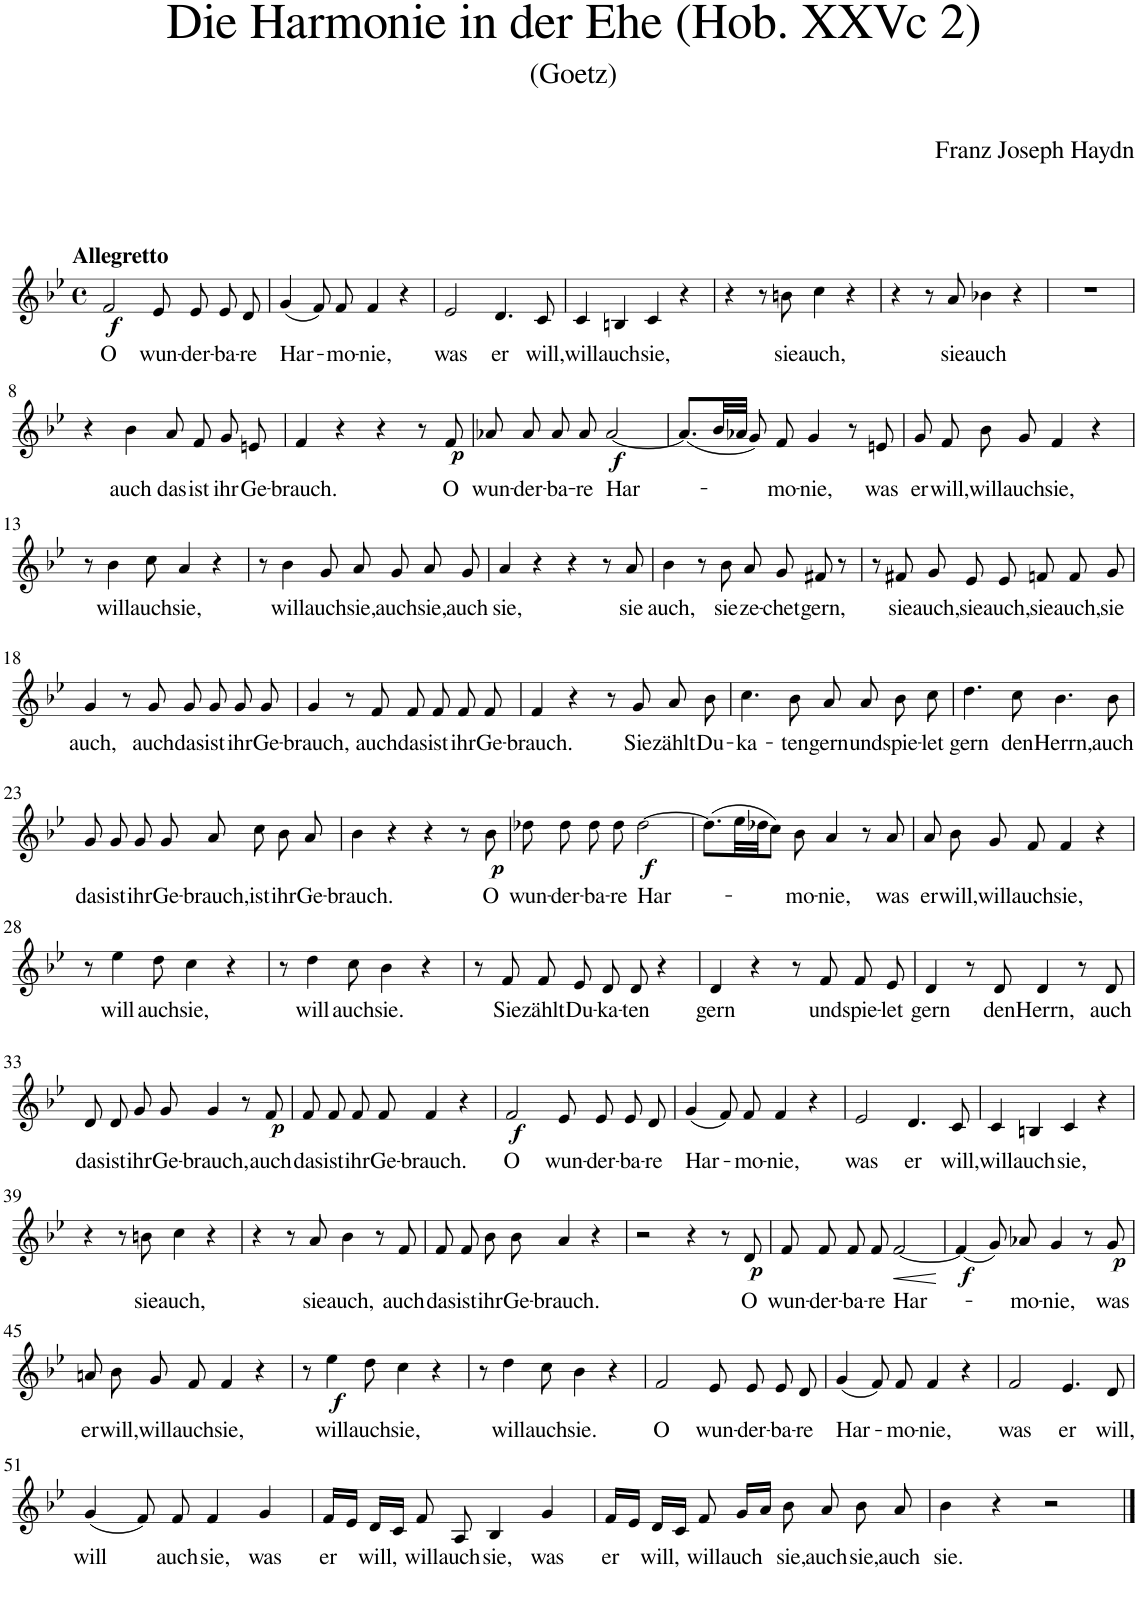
**kern	**text	**dynam
*part1	*part1	*part1
*staff1	*staff1	*staff1
*I"Alto	*	*
*clefG2	*	*
*k[b-e-]	*	*
*M4/4	*	*
*met(c)	*	*
=1	=1	=1
!LO:TX:a:B:t=Allegretto	!	!
!	!LO:LY:b	!LO:DY:b
2f/	O	f
!	!LO:LY:b	!
8e-/	wun-	.
!	!LO:LY:b	!
8e-/	-der-	.
!	!LO:LY:b	!
8e-/	-ba-	.
!	!LO:LY:b	!
8d/	-re	.
=2	=2	=2
!	!LO:LY:b	!
(4g/	Har-	.
8f/)	.	.
!	!LO:LY:b	!
8f/	-mo-	.
!	!LO:LY:b	!
4f/	-nie,	.
4r	.	.
=3	=3	=3
!	!LO:LY:b	!
2e-/	was	.
!	!LO:LY:b	!
4.d/	er	.
!	!LO:LY:b	!
8c/	will,	.
=4	=4	=4
!	!LO:LY:b	!
4c/	will	.
!	!LO:LY:b	!
4Bn/	auch	.
!	!LO:LY:b	!
4c/	sie,	.
4r	.	.
=5	=5	=5
4r	.	.
8r	.	.
!	!LO:LY:b	!
8bn\	sie	.
!	!LO:LY:b	!
4cc\	auch,	.
4r	.	.
=6	=6	=6
4r	.	.
8r	.	.
!	!LO:LY:b	!
8a/	sie	.
!	!LO:LY:b	!
4b-X\	auch	.
4r	.	.
=7	=7	=7
1r	.	.
!!LO:LB:g=z
=8	=8	=8
4r	.	.
!	!LO:LY:b	!
4b-\	auch	.
!	!LO:LY:b	!
8a/	das	.
!	!LO:LY:b	!
8f/	ist	.
!	!LO:LY:b	!
8g/	ihr	.
!	!LO:LY:b	!
8en/	Ge-	.
=9	=9	=9
!	!LO:LY:b	!
4f/	-brauch.	.
4r	.	.
4r	.	.
8r	.	.
!	!LO:LY:b	!LO:DY:b
8f/	O	p
=10	=10	=10
!	!LO:LY:b	!
8a-X/	wun-	.
!	!LO:LY:b	!
8a-/	-der-	.
!	!LO:LY:b	!
8a-/	-ba-	.
!	!LO:LY:b	!
8a-/	-re	.
!	!LO:LY:b	!LO:DY:b
[2a-/	Har-	f
=11	=11	=11
(8.a-/L]	.	.
32b-/LL	.	.
32a-X/JJJ	.	.
8g/)	.	.
!	!LO:LY:b	!
8f/	-mo-	.
!	!LO:LY:b	!
4g/	-nie,	.
8r	.	.
!	!LO:LY:b	!
8en/	was	.
=12	=12	=12
!	!LO:LY:b	!
8g/	er	.
!	!LO:LY:b	!
8f/	will,	.
!	!LO:LY:b	!
8b-\	will	.
!	!LO:LY:b	!
8g/	auch	.
!	!LO:LY:b	!
4f/	sie,	.
4r	.	.
!!LO:LB:g=z
=13	=13	=13
8r	.	.
!	!LO:LY:b	!
4b-\	will	.
!	!LO:LY:b	!
8cc\	auch	.
!	!LO:LY:b	!
4a/	sie,	.
4r	.	.
=14	=14	=14
8r	.	.
!	!LO:LY:b	!
4b-\	will	.
!	!LO:LY:b	!
8g/	auch	.
!	!LO:LY:b	!
8a/	sie,	.
!	!LO:LY:b	!
8g/	auch	.
!	!LO:LY:b	!
8a/	sie,	.
!	!LO:LY:b	!
8g/	auch	.
=15	=15	=15
!	!LO:LY:b	!
4a/	sie,	.
4r	.	.
4r	.	.
8r	.	.
!	!LO:LY:b	!
8a/	sie	.
=16	=16	=16
!	!LO:LY:b	!
4b-\	auch,	.
8r	.	.
!	!LO:LY:b	!
8b-\	sie	.
!	!LO:LY:b	!
8a/	ze-	.
!	!LO:LY:b	!
8g/	-chet	.
!	!LO:LY:b	!
8f#X/	gern,	.
8r	.	.
=17	=17	=17
8r	.	.
!	!LO:LY:b	!
8f#X/	sie	.
!	!LO:LY:b	!
8g/	auch,	.
!	!LO:LY:b	!
8e-/	sie	.
!	!LO:LY:b	!
8e-/	auch,	.
!	!LO:LY:b	!
8fn/	sie	.
!	!LO:LY:b	!
8f/	auch,	.
!	!LO:LY:b	!
8g/	sie	.
!!LO:LB:g=z
=18	=18	=18
!	!LO:LY:b	!
4g/	auch,	.
8r	.	.
!	!LO:LY:b	!
8g/	auch	.
!	!LO:LY:b	!
8g/	das	.
!	!LO:LY:b	!
8g/	ist	.
!	!LO:LY:b	!
8g/	ihr	.
!	!LO:LY:b	!
8g/	Ge-	.
=19	=19	=19
!	!LO:LY:b	!
4g/	-brauch,	.
8r	.	.
!	!LO:LY:b	!
8f/	auch	.
!	!LO:LY:b	!
8f/	das	.
!	!LO:LY:b	!
8f/	ist	.
!	!LO:LY:b	!
8f/	ihr	.
!	!LO:LY:b	!
8f/	Ge-	.
=20	=20	=20
!	!LO:LY:b	!
4f/	-brauch.	.
4r	.	.
8r	.	.
!	!LO:LY:b	!
8g/	Sie	.
!	!LO:LY:b	!
8a/	zählt	.
!	!LO:LY:b	!
8b-\	Du-	.
=21	=21	=21
!	!LO:LY:b	!
4.cc\	-ka-	.
!	!LO:LY:b	!
8b-\	-ten	.
!	!LO:LY:b	!
8a/	gern	.
!	!LO:LY:b	!
8a/	und	.
!	!LO:LY:b	!
8b-\	spie-	.
!	!LO:LY:b	!
8cc\	-let	.
=22	=22	=22
!	!LO:LY:b	!
4.dd\	gern	.
!	!LO:LY:b	!
8cc\	den	.
!	!LO:LY:b	!
4.b-\	Herrn,	.
!	!LO:LY:b	!
8b-\	auch	.
!!LO:LB:g=z
=23	=23	=23
!	!LO:LY:b	!
8g/	das	.
!	!LO:LY:b	!
8g/	ist	.
!	!LO:LY:b	!
8g/	ihr	.
!	!LO:LY:b	!
8g/	Ge-	.
!	!LO:LY:b	!
8a/	-brauch,	.
!	!LO:LY:b	!
8cc\	ist	.
!	!LO:LY:b	!
8b-\	ihr	.
!	!LO:LY:b	!
8a/	Ge-	.
=24	=24	=24
!	!LO:LY:b	!
4b-\	-brauch.	.
4r	.	.
4r	.	.
8r	.	.
!	!LO:LY:b	!LO:DY:b
8b-\	O	p
=25	=25	=25
!	!LO:LY:b	!
8dd-X\	wun-	.
!	!LO:LY:b	!
8dd-\	-der-	.
!	!LO:LY:b	!
8dd-\	-ba-	.
!	!LO:LY:b	!
8dd-\	-re	.
!	!LO:LY:b	!LO:DY:b
[2dd-\	Har-	f
=26	=26	=26
(8.dd-\L]	.	.
32ee-\LL	.	.
32dd-X\JJ	.	.
8cc\J)	.	.
!	!LO:LY:b	!
8b-\	-mo-	.
!	!LO:LY:b	!
4a/	-nie,	.
8r	.	.
!	!LO:LY:b	!
8a/	was	.
=27	=27	=27
!	!LO:LY:b	!
8a/	er	.
!	!LO:LY:b	!
8b-\	will,	.
!	!LO:LY:b	!
8g/	will	.
!	!LO:LY:b	!
8f/	auch	.
!	!LO:LY:b	!
4f/	sie,	.
4r	.	.
!!LO:LB:g=z
=28	=28	=28
8r	.	.
!	!LO:LY:b	!
4ee-\	will	.
!	!LO:LY:b	!
8dd\	auch	.
!	!LO:LY:b	!
4cc\	sie,	.
4r	.	.
=29	=29	=29
8r	.	.
!	!LO:LY:b	!
4dd\	will	.
!	!LO:LY:b	!
8cc\	auch	.
!	!LO:LY:b	!
4b-\	sie.	.
4r	.	.
=30	=30	=30
8r	.	.
!	!LO:LY:b	!
8f/	Sie	.
!	!LO:LY:b	!
8f/	zählt	.
!	!LO:LY:b	!
8e-/	Du-	.
!	!LO:LY:b	!
8d/	-ka-	.
!	!LO:LY:b	!
8d/	-ten	.
4r	.	.
=31	=31	=31
!	!LO:LY:b	!
4d/	gern	.
4r	.	.
8r	.	.
!	!LO:LY:b	!
8f/	und	.
!	!LO:LY:b	!
8f/	spie-	.
!	!LO:LY:b	!
8e-/	-let	.
=32	=32	=32
!	!LO:LY:b	!
4d/	gern	.
8r	.	.
!	!LO:LY:b	!
8d/	den	.
!	!LO:LY:b	!
4d/	Herrn,	.
8r	.	.
!	!LO:LY:b	!
8d/	auch	.
!!LO:LB:g=z
=33	=33	=33
!	!LO:LY:b	!
8d/	das	.
!	!LO:LY:b	!
8d/	ist	.
!	!LO:LY:b	!
8g/	ihr	.
!	!LO:LY:b	!
8g/	Ge-	.
!	!LO:LY:b	!
4g/	-brauch,	.
8r	.	.
!	!LO:LY:b	!LO:DY:b
8f/	auch	p
=34	=34	=34
!	!LO:LY:b	!
8f/	das	.
!	!LO:LY:b	!
8f/	ist	.
!	!LO:LY:b	!
8f/	ihr	.
!	!LO:LY:b	!
8f/	Ge-	.
!	!LO:LY:b	!
4f/	-brauch.	.
4r	.	.
=35	=35	=35
!	!LO:LY:b	!LO:DY:b
2f/	O	f
!	!LO:LY:b	!
8e-/	wun-	.
!	!LO:LY:b	!
8e-/	-der-	.
!	!LO:LY:b	!
8e-/	-ba-	.
!	!LO:LY:b	!
8d/	-re	.
=36	=36	=36
!	!LO:LY:b	!
(4g/	Har-	.
8f/)	.	.
!	!LO:LY:b	!
8f/	-mo-	.
!	!LO:LY:b	!
4f/	-nie,	.
4r	.	.
=37	=37	=37
!	!LO:LY:b	!
2e-/	was	.
!	!LO:LY:b	!
4.d/	er	.
!	!LO:LY:b	!
8c/	will,	.
=38	=38	=38
!	!LO:LY:b	!
4c/	will	.
!	!LO:LY:b	!
4Bn/	auch	.
!	!LO:LY:b	!
4c/	sie,	.
4r	.	.
!!LO:LB:g=z
=39	=39	=39
4r	.	.
8r	.	.
!	!LO:LY:b	!
8bn\	sie	.
!	!LO:LY:b	!
4cc\	auch,	.
4r	.	.
=40	=40	=40
4r	.	.
8r	.	.
!	!LO:LY:b	!
8a/	sie	.
!	!LO:LY:b	!
4b-\	auch,	.
8r	.	.
!	!LO:LY:b	!
8f/	auch	.
=41	=41	=41
!	!LO:LY:b	!
8f/	das	.
!	!LO:LY:b	!
8f/	ist	.
!	!LO:LY:b	!
8b-\	ihr	.
!	!LO:LY:b	!
8b-\	Ge-	.
!	!LO:LY:b	!
4a/	-brauch.	.
4r	.	.
=42	=42	=42
2r	.	.
4r	.	.
8r	.	.
!	!LO:LY:b	!LO:DY:b
8d/	O	p
=43	=43	=43
!	!LO:LY:b	!
8f/	wun-	.
!	!LO:LY:b	!
8f/	-der-	.
!	!LO:LY:b	!
8f/	-ba-	.
!	!LO:LY:b	!
8f/	-re	.
!	!LO:LY:b	!LO:HP:b
[2f/	Har-	<
.	.	[
=44	=44	=44
!	!	!LO:DY:b
(4f/]	.	f
8g/)	.	.
!	!LO:LY:b	!
8a-X/	-mo-	.
!	!LO:LY:b	!
4g/	-nie,	.
8r	.	.
!	!LO:LY:b	!LO:DY:b
8g/	was	p
!!LO:LB:g=z
=45	=45	=45
!	!LO:LY:b	!
8an/	er	.
!	!LO:LY:b	!
8b-\	will,	.
!	!LO:LY:b	!
8g/	will	.
!	!LO:LY:b	!
8f/	auch	.
!	!LO:LY:b	!
4f/	sie,	.
4r	.	.
=46	=46	=46
8r	.	.
!	!LO:LY:b	!LO:DY:b
4ee-\	will	f
!	!LO:LY:b	!
8dd\	auch	.
!	!LO:LY:b	!
4cc\	sie,	.
4r	.	.
=47	=47	=47
8r	.	.
!	!LO:LY:b	!
4dd\	will	.
!	!LO:LY:b	!
8cc\	auch	.
!	!LO:LY:b	!
4b-\	sie.	.
4r	.	.
=48	=48	=48
!	!LO:LY:b	!
2f/	O	.
!	!LO:LY:b	!
8e-/	wun-	.
!	!LO:LY:b	!
8e-/	-der-	.
!	!LO:LY:b	!
8e-/	-ba-	.
!	!LO:LY:b	!
8d/	-re	.
=49	=49	=49
!	!LO:LY:b	!
(4g/	Har-	.
8f/)	.	.
!	!LO:LY:b	!
8f/	-mo-	.
!	!LO:LY:b	!
4f/	-nie,	.
4r	.	.
=50	=50	=50
!	!LO:LY:b	!
2f/	was	.
!	!LO:LY:b	!
4.e-/	er	.
!	!LO:LY:b	!
8d/	will,	.
!!LO:LB:g=z
=51	=51	=51
!	!LO:LY:b	!
(4g/	will	.
8f/)	.	.
!	!LO:LY:b	!
8f/	auch	.
!	!LO:LY:b	!
4f/	sie,	.
!	!LO:LY:b	!
4g/	was	.
=52	=52	=52
!	!LO:LY:b	!
16f/LL	er	.
16e-/JJ	.	.
!	!LO:LY:b	!
16d/LL	will,	.
16c/JJ	.	.
!	!LO:LY:b	!
8f/	will	.
!	!LO:LY:b	!
8A/	auch	.
!	!LO:LY:b	!
4B-/	sie,	.
!	!LO:LY:b	!
4g/	was	.
=53	=53	=53
!	!LO:LY:b	!
16f/LL	er	.
16e-/JJ	.	.
!	!LO:LY:b	!
16d/LL	will,	.
16c/JJ	.	.
!	!LO:LY:b	!
8f/	will	.
!	!LO:LY:b	!
16g/LL	auch	.
16a/JJ	.	.
!	!LO:LY:b	!
8b-\	sie,	.
!	!LO:LY:b	!
8a/	auch	.
!	!LO:LY:b	!
8b-\	sie,	.
!	!LO:LY:b	!
8a/	auch	.
=54	=54	=54
!	!LO:LY:b	!
4b-\	sie.	.
4r	.	.
2r	.	.
==	==	==
*-	*-	*-
